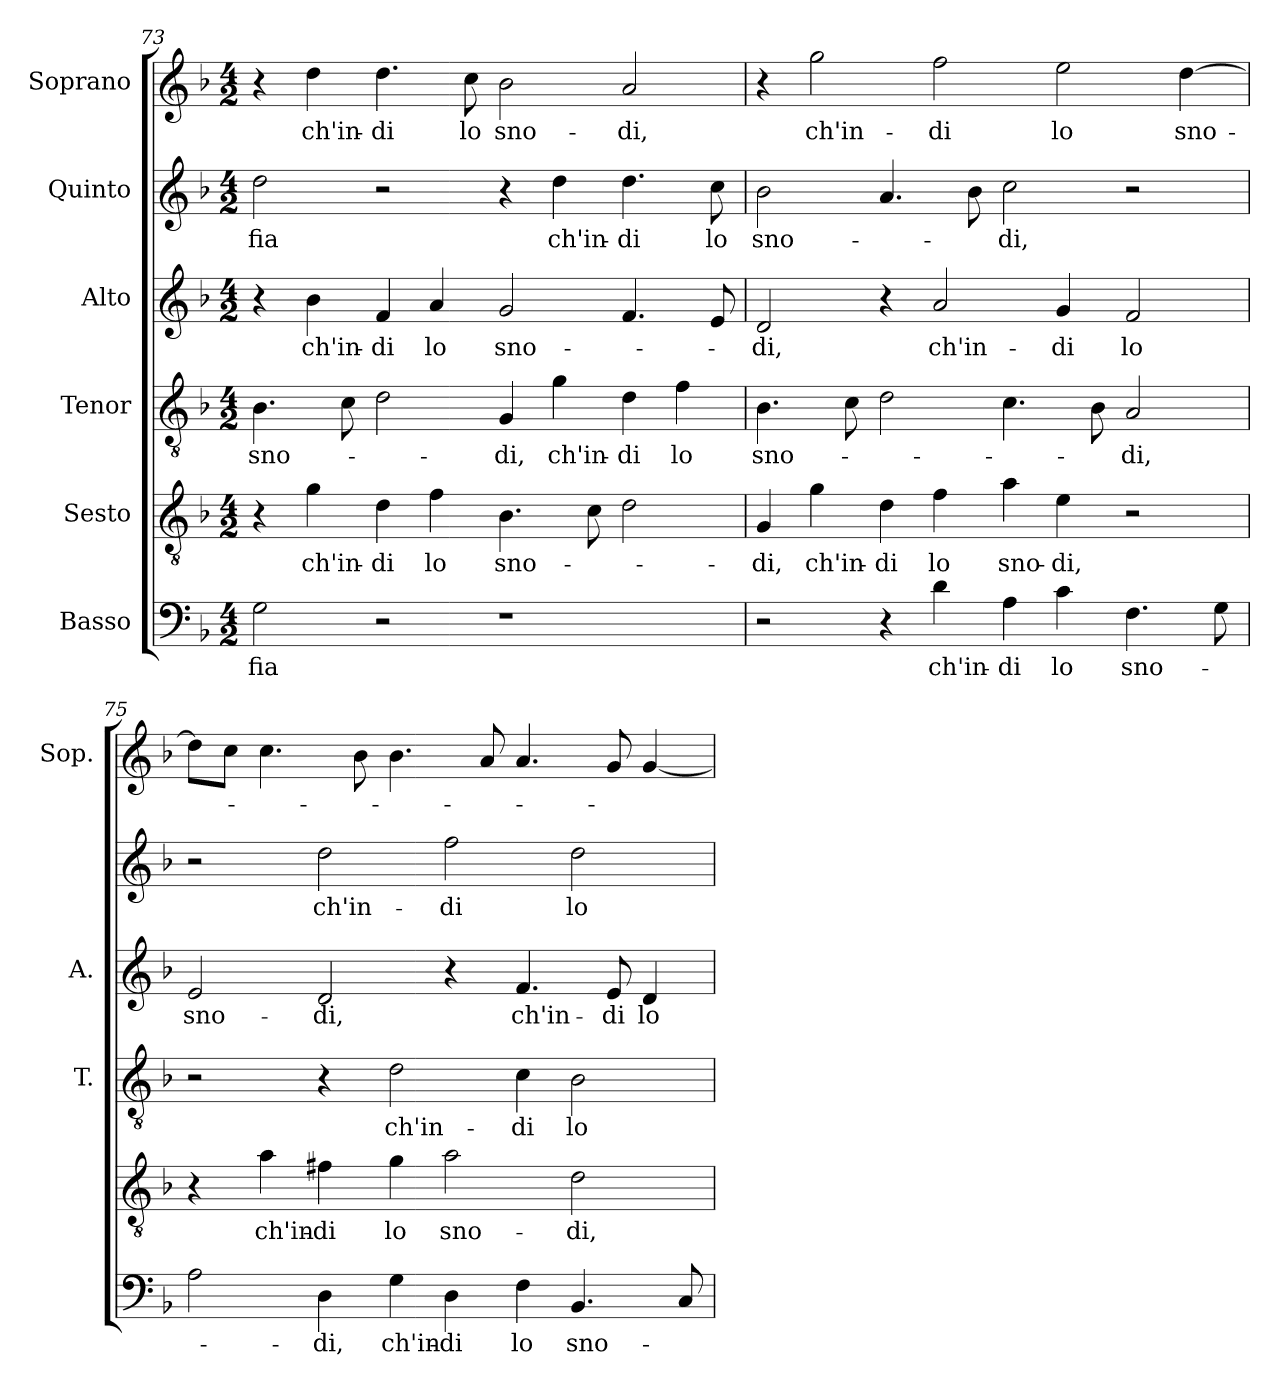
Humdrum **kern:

**kern	**text	**kern	**text	**kern	**text	**kern	**text	**kern	**text	**kern	**text
*part6	*part6	*part5	*part5	*part4	*part4	*part3	*part3	*part2	*part2	*part1	*part1
*staff6	*staff6	*staff5	*staff5	*staff4	*staff4	*staff3	*staff3	*staff2	*staff2	*staff1	*staff1
*I"Basso	*	*I"Sesto	*	*I"Tenor	*	*I"Alto	*	*I"Quinto	*	*I"Soprano	*
*	*	*	*	*I'T.	*	*I'A.	*	*	*	*I'Sop.	*
!!LO:LB:g=z
*clefF4	*	*clefGv2	*	*clefGv2	*	*clefG2	*	*clefG2	*	*clefG2	*
*	*	*ITrd7c12	*	*ITrd7c12	*	*	*	*	*	*	*
*k[b-]	*	*k[b-]	*	*k[b-]	*	*k[b-]	*	*k[b-]	*	*k[b-]	*
*F:	*	*F:	*	*F:	*	*F:	*	*F:	*	*F:	*
*M4/2	*	*M4/2	*	*M4/2	*	*M4/2	*	*M4/2	*	*M4/2	*
=73	=73	=73	=73	=73	=73	=73	=73	=73	=73	=73	=73
!	!LO:LY:b:color=#000000	!	!	!	!	!	!	!	!	!	!
!	!	!	!	!	!LO:LY:b:color=#000000	!	!	!	!	!	!
!	!	!	!	!	!	!	!	!	!LO:LY:b:color=#000000	!	!
2Gi\	fia	4r	.	4.BB-i\	sno-	4r	.	2ddi\	fia	4r	.
!	!	!	!LO:LY:b:color=#000000	!	!	!	!	!	!	!	!
!	!	!	!	!	!	!	!LO:LY:b:color=#000000	!	!	!	!
!	!	!	!	!	!	!	!	!	!	!	!LO:LY:b:color=#000000
.	.	4Gi\	ch'in-	.	.	4b-i\	ch'in-	.	.	4ddi\	ch'in-
.	.	.	.	8Ci\	.	.	.	.	.	.	.
!	!	!	!LO:LY:b:color=#000000	!	!	!	!	!	!	!	!
!	!	!	!	!	!	!	!LO:LY:b:color=#000000	!	!	!	!
!	!	!	!	!	!	!	!	!	!	!	!LO:LY:b:color=#000000
2r	.	4Di\	-di	2Di\	.	4fi/	-di	2r	.	4.ddi\	-di
!	!	!	!LO:LY:b:color=#000000	!	!	!	!	!	!	!	!
!	!	!	!	!	!	!	!LO:LY:b:color=#000000	!	!	!	!
.	.	4Fi\	lo	.	.	4ai/	lo	.	.	.	.
!	!	!	!	!	!	!	!	!	!	!	!LO:LY:b:color=#000000
.	.	.	.	.	.	.	.	.	.	8cci\	lo
!	!	!	!LO:LY:b:color=#000000	!	!	!	!	!	!	!	!
!	!	!	!	!	!LO:LY:b:color=#000000	!	!	!	!	!	!
!	!	!	!	!	!	!	!LO:LY:b:color=#000000	!	!	!	!
!	!	!	!	!	!	!	!	!	!	!	!LO:LY:b:color=#000000
1r	.	4.BB-i\	sno-	4GGi/	-di,	2gi/	sno-	4r	.	2b-i\	sno-
!	!	!	!	!	!LO:LY:b:color=#000000	!	!	!	!	!	!
!	!	!	!	!	!	!	!	!	!LO:LY:b:color=#000000	!	!
.	.	.	.	4Gi\	ch'in-	.	.	4ddi\	ch'in-	.	.
.	.	8Ci\	.	.	.	.	.	.	.	.	.
!	!	!	!	!	!LO:LY:b:color=#000000	!	!	!	!	!	!
!	!	!	!	!	!	!	!	!	!LO:LY:b:color=#000000	!	!
!	!	!	!	!	!	!	!	!	!	!	!LO:LY:b:color=#000000
.	.	2Di\	.	4Di\	-di	4.fi/	.	4.ddi\	-di	2ai/	-di,
!	!	!	!	!	!LO:LY:b:color=#000000	!	!	!	!	!	!
.	.	.	.	4Fi\	lo	.	.	.	.	.	.
!	!	!	!	!	!	!	!	!	!LO:LY:b:color=#000000	!	!
.	.	.	.	.	.	8ei/	.	8cci\	lo	.	.
=74	=74	=74	=74	=74	=74	=74	=74	=74	=74	=74	=74
!	!	!	!LO:LY:b:color=#000000	!	!	!	!	!	!	!	!
!	!	!	!	!	!LO:LY:b:color=#000000	!	!	!	!	!	!
!	!	!	!	!	!	!	!LO:LY:b:color=#000000	!	!	!	!
!	!	!	!	!	!	!	!	!	!LO:LY:b:color=#000000	!	!
2r	.	4GGi/	-di,	4.BB-i\	sno-	2di/	-di,	2b-i\	sno-	4r	.
!	!	!	!LO:LY:b:color=#000000	!	!	!	!	!	!	!	!
!	!	!	!	!	!	!	!	!	!	!	!LO:LY:b:color=#000000
.	.	4Gi\	ch'in-	.	.	.	.	.	.	2ggi\	ch'in-
.	.	.	.	8Ci\	.	.	.	.	.	.	.
!	!	!	!LO:LY:b:color=#000000	!	!	!	!	!	!	!	!
4r	.	4Di\	-di	2Di\	.	4r	.	4.ai/	.	.	.
!	!LO:LY:b:color=#000000	!	!	!	!	!	!	!	!	!	!
!	!	!	!LO:LY:b:color=#000000	!	!	!	!	!	!	!	!
!	!	!	!	!	!	!	!LO:LY:b:color=#000000	!	!	!	!
!	!	!	!	!	!	!	!	!	!	!	!LO:LY:b:color=#000000
4di\	ch'in-	4Fi\	lo	.	.	2ai/	ch'in-	.	.	2ffi\	-di
.	.	.	.	.	.	.	.	8b-i\	.	.	.
!	!LO:LY:b:color=#000000	!	!	!	!	!	!	!	!	!	!
!	!	!	!LO:LY:b:color=#000000	!	!	!	!	!	!	!	!
!	!	!	!	!	!	!	!	!	!LO:LY:b:color=#000000	!	!
4Ai\	-di	4Ai\	sno-	4.Ci\	.	.	.	2cci\	-di,	.	.
!	!LO:LY:b:color=#000000	!	!	!	!	!	!	!	!	!	!
!	!	!	!LO:LY:b:color=#000000	!	!	!	!	!	!	!	!
!	!	!	!	!	!	!	!LO:LY:b:color=#000000	!	!	!	!
!	!	!	!	!	!	!	!	!	!	!	!LO:LY:b:color=#000000
4ci\	lo	4Ei\	-di,	.	.	4gi/	-di	.	.	2eei\	lo
.	.	.	.	8BB-i\	.	.	.	.	.	.	.
!	!LO:LY:b:color=#000000	!	!	!	!	!	!	!	!	!	!
!	!	!	!	!	!LO:LY:b:color=#000000	!	!	!	!	!	!
!	!	!	!	!	!	!	!LO:LY:b:color=#000000	!	!	!	!
4.Fi\	sno-	2r	.	2AAi/	-di,	2fi/	lo	2r	.	.	.
!	!	!	!	!	!	!	!	!	!	!	!LO:LY:b:color=#000000
.	.	.	.	.	.	.	.	.	.	[4ddi\	sno-
8Gi\	.	.	.	.	.	.	.	.	.	.	.
=75	=75	=75	=75	=75	=75	=75	=75	=75	=75	=75	=75
!	!	!	!	!	!	!	!LO:LY:b:color=#000000	!	!	!	!
2Ai\	.	4r	.	2r	.	2ei/	sno-	2r	.	8ddi\L]	.
.	.	.	.	.	.	.	.	.	.	8cci\J	.
!	!	!	!LO:LY:b:color=#000000	!	!	!	!	!	!	!	!
.	.	4Ai\	ch'in-	.	.	.	.	.	.	4.cci\	.
!	!LO:LY:b:color=#000000	!	!	!	!	!	!	!	!	!	!
!	!	!	!LO:LY:b:color=#000000	!	!	!	!	!	!	!	!
!	!	!	!	!	!	!	!LO:LY:b:color=#000000	!	!	!	!
!	!	!	!	!	!	!	!	!	!LO:LY:b:color=#000000	!	!
4Di\	-di,	4F#Xi\	-di	4r	.	2di/	-di,	2ddi\	ch'in-	.	.
.	.	.	.	.	.	.	.	.	.	8b-i\	.
!	!LO:LY:b:color=#000000	!	!	!	!	!	!	!	!	!	!
!	!	!	!LO:LY:b:color=#000000	!	!	!	!	!	!	!	!
!	!	!	!	!	!LO:LY:b:color=#000000	!	!	!	!	!	!
4Gi\	ch'in-	4Gi\	lo	2Di\	ch'in-	.	.	.	.	4.b-i\	.
!	!LO:LY:b:color=#000000	!	!	!	!	!	!	!	!	!	!
!	!	!	!LO:LY:b:color=#000000	!	!	!	!	!	!	!	!
!	!	!	!	!	!	!	!	!	!LO:LY:b:color=#000000	!	!
4Di\	-di	2Ai\	sno-	.	.	4r	.	2ffi\	-di	.	.
.	.	.	.	.	.	.	.	.	.	8ai/	.
!	!LO:LY:b:color=#000000	!	!	!	!	!	!	!	!	!	!
!	!	!	!	!	!LO:LY:b:color=#000000	!	!	!	!	!	!
!	!	!	!	!	!	!	!LO:LY:b:color=#000000	!	!	!	!
4Fi\	lo	.	.	4Ci\	-di	4.fi/	ch'in-	.	.	4.ai/	.
!	!LO:LY:b:color=#000000	!	!	!	!	!	!	!	!	!	!
!	!	!	!LO:LY:b:color=#000000	!	!	!	!	!	!	!	!
!	!	!	!	!	!LO:LY:b:color=#000000	!	!	!	!	!	!
!	!	!	!	!	!	!	!	!	!LO:LY:b:color=#000000	!	!
4.BB-i/	sno-	2Di\	-di,	2BB-i\	lo	.	.	2ddi\	lo	.	.
!	!	!	!	!	!	!	!LO:LY:b:color=#000000	!	!	!	!
.	.	.	.	.	.	8ei/	-di	.	.	8gi/	.
!	!	!	!	!	!	!	!LO:LY:b:color=#000000	!	!	!	!
.	.	.	.	.	.	4di/	lo	.	.	[4gi/	.
8Ci/	.	.	.	.	.	.	.	.	.	.	.
=	=	=	=	=	=	=	=	=	=	=	=
*-	*-	*-	*-	*-	*-	*-	*-	*-	*-	*-	*-
